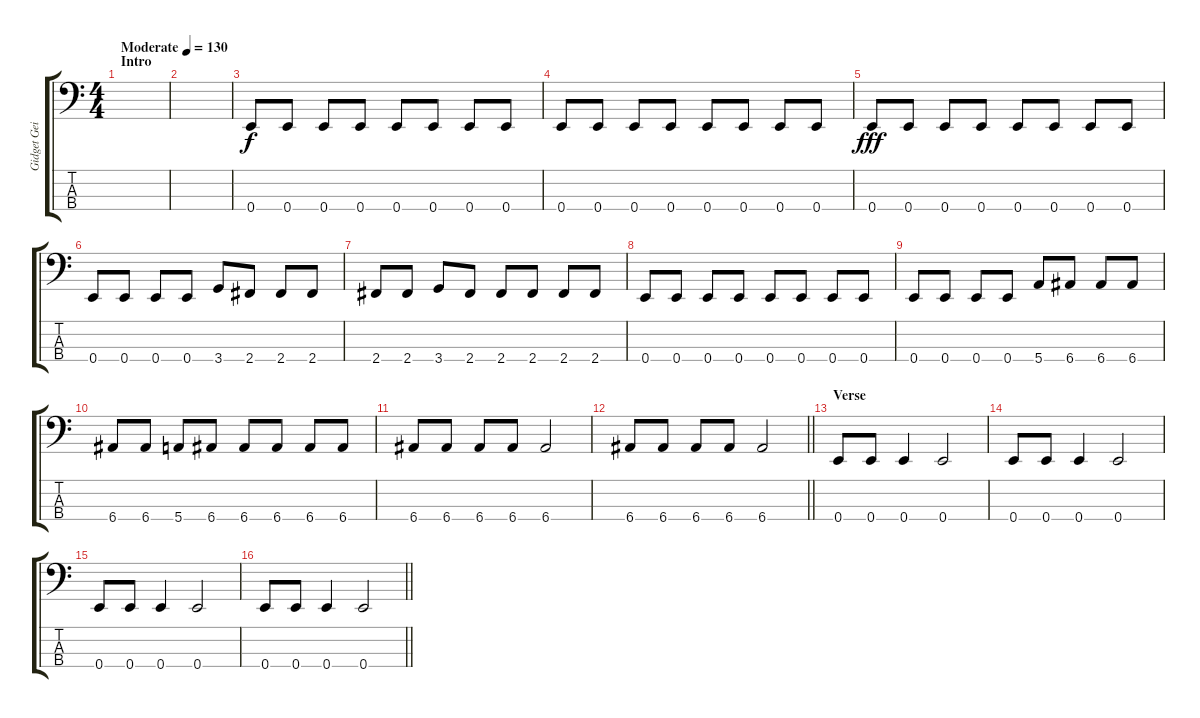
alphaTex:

\track ("Gidget Gein" "Gidget Gei") {instrument electricbasspick}
\staff {score tabs}
\tuning (G2 D2 A1 E1) {hide}
\ts (4 4)
\section ("" "Intro")
\tempo (130 "Moderate")
\clef f4
\ks c
|
|
0.4.8 0.4.8 0.4.8 0.4.8 0.4.8 0.4.8 0.4.8 0.4.8 |
0.4.8 0.4.8 0.4.8 0.4.8 0.4.8 0.4.8 0.4.8 0.4.8 |
0.4.8{dy fff} 0.4.8 0.4.8 0.4.8 0.4.8 0.4.8 0.4.8 0.4.8 |
0.4.8 0.4.8 0.4.8 0.4.8 3.4.8 2.4.8 2.4.8 2.4.8 |
2.4.8 2.4.8 3.4.8 2.4.8 2.4.8 2.4.8 2.4.8 2.4.8 |
0.4.8 0.4.8 0.4.8 0.4.8 0.4.8 0.4.8 0.4.8 0.4.8 |
0.4.8 0.4.8 0.4.8 0.4.8 5.4.8 6.4.8 6.4.8 6.4.8 |
6.4.8 6.4.8 5.4.8 6.4.8 6.4.8 6.4.8 6.4.8 6.4.8 |
6.4.8 6.4.8 6.4.8 6.4.8 6.4.2 |
\barLineRight lightlight
6.4.8 6.4.8 6.4.8 6.4.8 6.4.2 |
\section ("" "Verse")
0.4.8 0.4.8 0.4.4 0.4.2 |
0.4.8 0.4.8 0.4.4 0.4.2 |
0.4.8 0.4.8 0.4.4 0.4.2 |
\barLineRight lightlight
0.4.8 0.4.8 0.4.4 0.4.2
